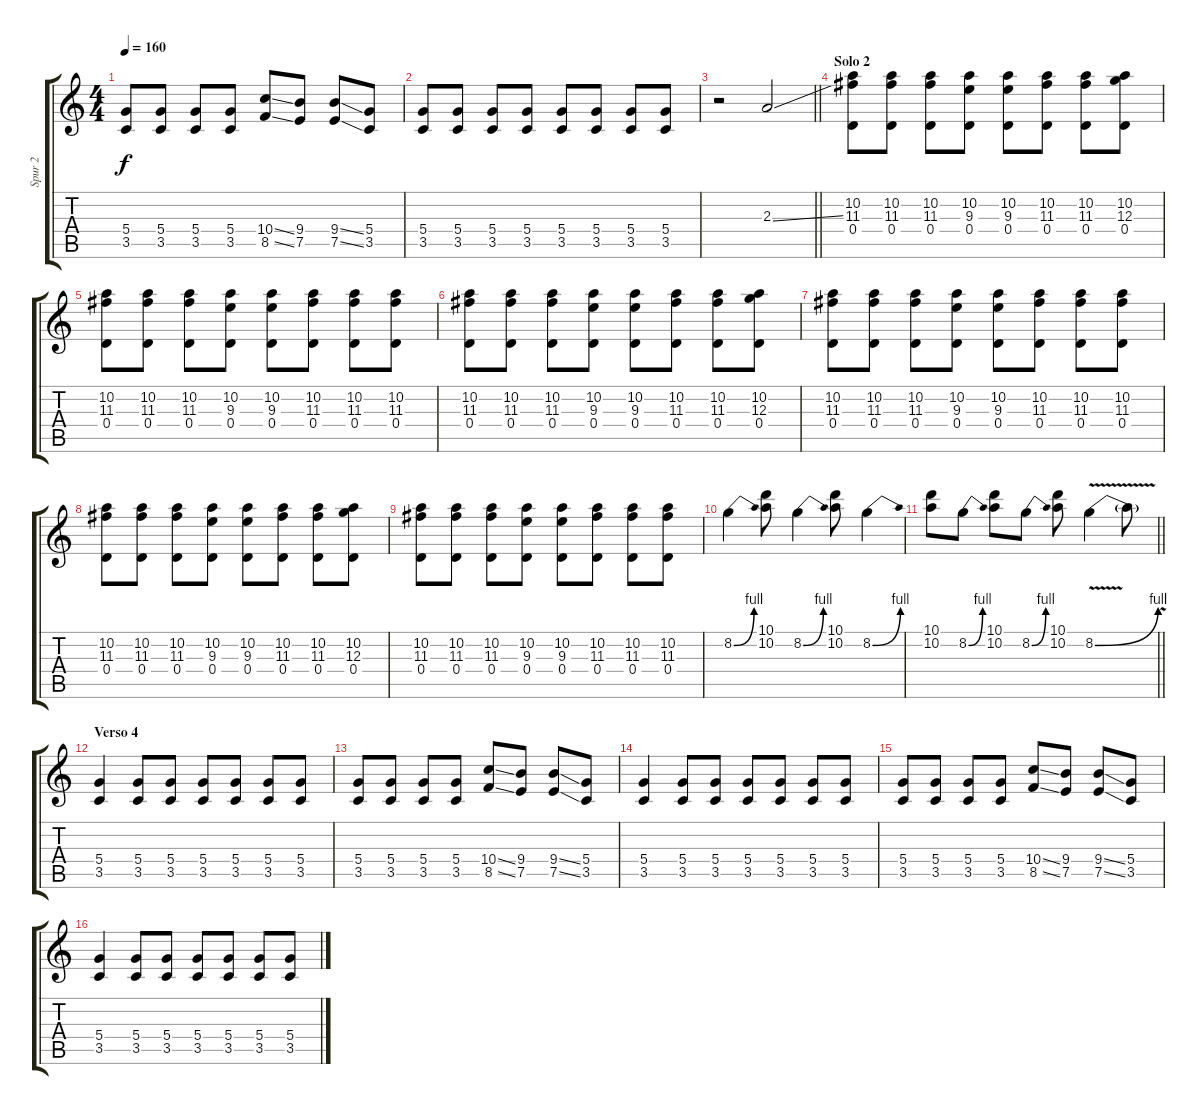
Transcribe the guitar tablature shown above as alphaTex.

\track ("Spur 2" "Spur 2") {instrument distortionguitar}
\staff {score tabs}
\tuning (E4 B3 G3 D3 A2 E2) {hide}
\ts (4 4)
\tempo 160
\clef g2
\ks c
(5.4 3.5).8{dy f} (5.4 3.5).8 (5.4 3.5).8 (5.4 3.5).8 (10.4{ss} 8.5{ss}).8 (9.4 7.5).8 (9.4{ss} 7.5{ss}).8 (5.4 3.5).8 |
(5.4 3.5).8 (5.4 3.5).8 (5.4 3.5).8 (5.4 3.5).8 (5.4 3.5).8 (5.4 3.5).8 (5.4 3.5).8 (5.4 3.5).8 |
\barLineRight lightlight
r.2 2.3{ss}.2 |
\section ("" "Solo 2")
(10.2 11.3 0.4).8 (10.2 11.3 0.4).8 (10.2 11.3 0.4).8 (10.2 9.3 0.4).8 (10.2 9.3 0.4).8 (10.2 11.3 0.4).8 (10.2 11.3 0.4).8 (10.2 12.3 0.4).8 |
(10.2 11.3 0.4).8 (10.2 11.3 0.4).8 (10.2 11.3 0.4).8 (10.2 9.3 0.4).8 (10.2 9.3 0.4).8 (10.2 11.3 0.4).8 (10.2 11.3 0.4).8 (10.2 11.3 0.4).8 |
(10.2 11.3 0.4).8 (10.2 11.3 0.4).8 (10.2 11.3 0.4).8 (10.2 9.3 0.4).8 (10.2 9.3 0.4).8 (10.2 11.3 0.4).8 (10.2 11.3 0.4).8 (10.2 12.3 0.4).8 |
(10.2 11.3 0.4).8 (10.2 11.3 0.4).8 (10.2 11.3 0.4).8 (10.2 9.3 0.4).8 (10.2 9.3 0.4).8 (10.2 11.3 0.4).8 (10.2 11.3 0.4).8 (10.2 11.3 0.4).8 |
(10.2 11.3 0.4).8 (10.2 11.3 0.4).8 (10.2 11.3 0.4).8 (10.2 9.3 0.4).8 (10.2 9.3 0.4).8 (10.2 11.3 0.4).8 (10.2 11.3 0.4).8 (10.2 12.3 0.4).8 |
(10.2 11.3 0.4).8 (10.2 11.3 0.4).8 (10.2 11.3 0.4).8 (10.2 9.3 0.4).8 (10.2 9.3 0.4).8 (10.2 11.3 0.4).8 (10.2 11.3 0.4).8 (10.2 11.3 0.4).8 |
8.2{be (bend 0 0 60 4)}.4 (10.1 10.2).8 8.2{be (bend 0 0 60 4)}.4 (10.1 10.2).8 8.2{be (bend 0 0 60 4)}.4 |
\barLineRight lightlight
(10.1 10.2).8 8.2{be (bend 0 0 60 4)}.8 (10.1 10.2).8 8.2{be (bend 0 0 60 4)}.8 (10.1 10.2).8 8.2{be (bend 0 0 60 4) v}.4 8.2{v t}.8 |
\section ("" "Verso 4")
(5.4 3.5).4 (5.4 3.5).8 (5.4 3.5).8 (5.4 3.5).8 (5.4 3.5).8 (5.4 3.5).8 (5.4 3.5).8 |
(5.4 3.5).8 (5.4 3.5).8 (5.4 3.5).8 (5.4 3.5).8 (10.4{ss} 8.5{ss}).8 (9.4 7.5).8 (9.4{ss} 7.5{ss}).8 (5.4 3.5).8 |
(5.4 3.5).4 (5.4 3.5).8 (5.4 3.5).8 (5.4 3.5).8 (5.4 3.5).8 (5.4 3.5).8 (5.4 3.5).8 |
(5.4 3.5).8 (5.4 3.5).8 (5.4 3.5).8 (5.4 3.5).8 (10.4{ss} 8.5{ss}).8 (9.4 7.5).8 (9.4{ss} 7.5{ss}).8 (5.4 3.5).8 |
(5.4 3.5).4 (5.4 3.5).8 (5.4 3.5).8 (5.4 3.5).8 (5.4 3.5).8 (5.4 3.5).8 (5.4 3.5).8
